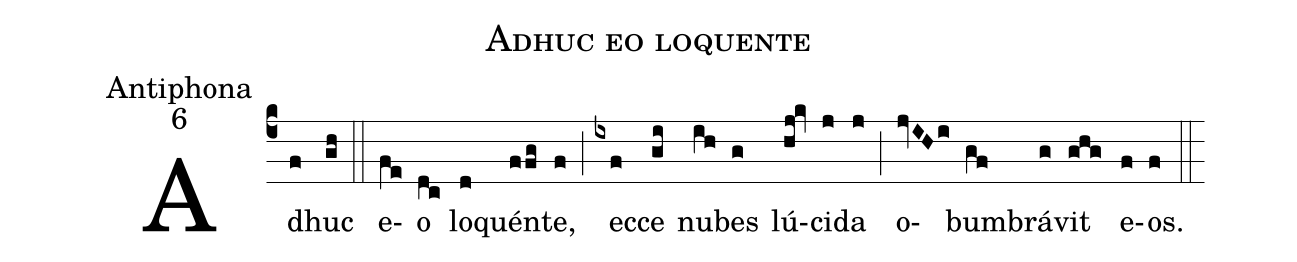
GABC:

name:Adhuc eo loquente;
office-part:Antiphona;
mode:6;
%%
(c4) Ad(f)huc(gh) (::)
e(fe)o(dc) lo(d)quén(ffg)te,(f) (;) ec(ixf)ce(gi) nu(ih)bes(g) lú(hj!kv)ci(j)da(j) (;) o(jvIHi)bum(gf)brá(g)vit(ghg) e(f)os.(f) (::)
